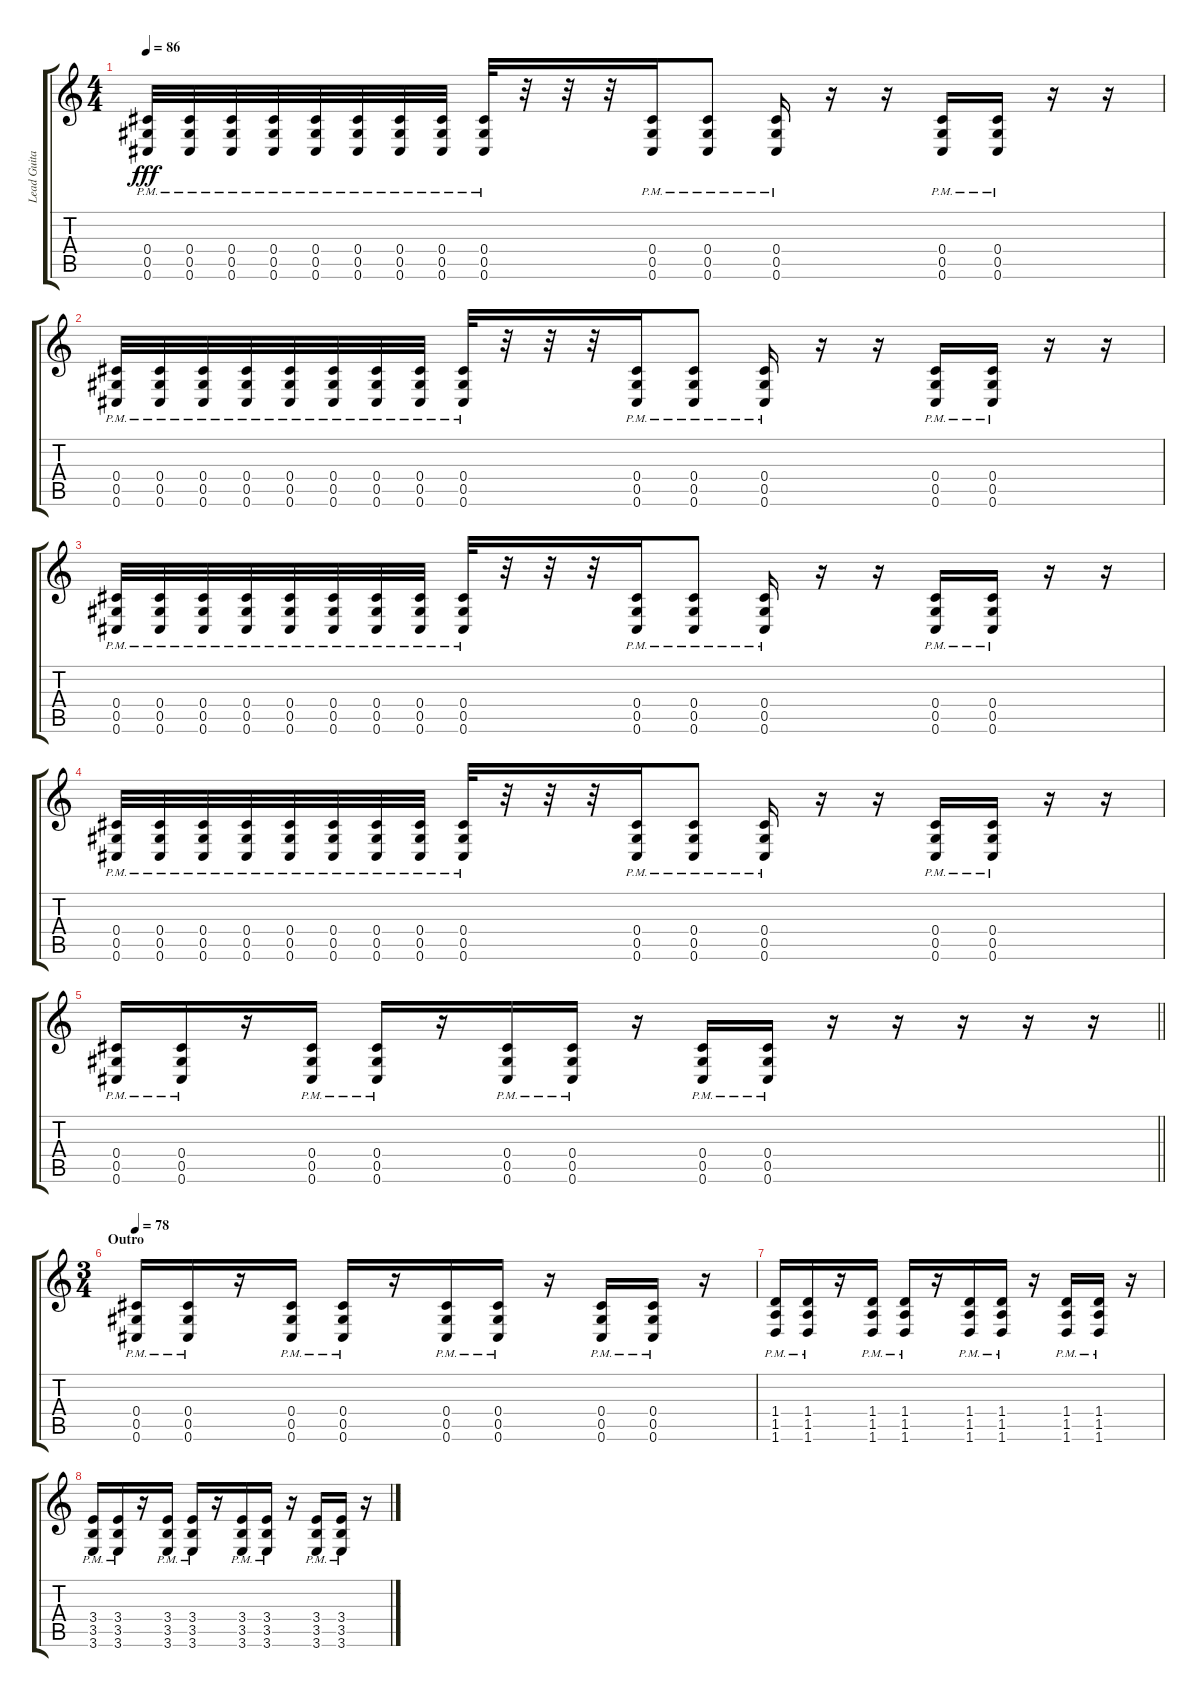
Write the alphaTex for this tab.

\track ("Lead Guitar" "Lead Guita") {instrument overdrivenguitar}
\staff {score tabs}
\tuning (Eb4 Bb3 Gb3 Db3 Ab2 Db2) {hide}
\ts (4 4)
\tempo 86
\clef g2
\ks c
(0.4{pm} 0.5{pm} 0.6{pm}).32{dy fff} (0.4{pm} 0.5{pm} 0.6{pm}).32 (0.4{pm} 0.5{pm} 0.6{pm}).32 (0.4{pm} 0.5{pm} 0.6{pm}).32 (0.4{pm} 0.5{pm} 0.6{pm}).32 (0.4{pm} 0.5{pm} 0.6{pm}).32 (0.4{pm} 0.5{pm} 0.6{pm}).32 (0.4{pm} 0.5{pm} 0.6{pm}).32 (0.4{pm} 0.5{pm} 0.6{pm}).32 r.32 r.32 r.32 (0.4{pm} 0.5{pm} 0.6{pm}).16 (0.4{pm} 0.5{pm} 0.6{pm}).8 (0.4{pm} 0.5{pm} 0.6{pm}).16 r.16 r.16 (0.4{pm} 0.5{pm} 0.6{pm}).16 (0.4{pm} 0.5{pm} 0.6{pm}).16 r.16 r.16 |
(0.4{pm} 0.5{pm} 0.6{pm}).32 (0.4{pm} 0.5{pm} 0.6{pm}).32 (0.4{pm} 0.5{pm} 0.6{pm}).32 (0.4{pm} 0.5{pm} 0.6{pm}).32 (0.4{pm} 0.5{pm} 0.6{pm}).32 (0.4{pm} 0.5{pm} 0.6{pm}).32 (0.4{pm} 0.5{pm} 0.6{pm}).32 (0.4{pm} 0.5{pm} 0.6{pm}).32 (0.4{pm} 0.5{pm} 0.6{pm}).32 r.32 r.32 r.32 (0.4{pm} 0.5{pm} 0.6{pm}).16 (0.4{pm} 0.5{pm} 0.6{pm}).8 (0.4{pm} 0.5{pm} 0.6{pm}).16 r.16 r.16 (0.4{pm} 0.5{pm} 0.6{pm}).16 (0.4{pm} 0.5{pm} 0.6{pm}).16 r.16 r.16 |
(0.4{pm} 0.5{pm} 0.6{pm}).32 (0.4{pm} 0.5{pm} 0.6{pm}).32 (0.4{pm} 0.5{pm} 0.6{pm}).32 (0.4{pm} 0.5{pm} 0.6{pm}).32 (0.4{pm} 0.5{pm} 0.6{pm}).32 (0.4{pm} 0.5{pm} 0.6{pm}).32 (0.4{pm} 0.5{pm} 0.6{pm}).32 (0.4{pm} 0.5{pm} 0.6{pm}).32 (0.4{pm} 0.5{pm} 0.6{pm}).32 r.32 r.32 r.32 (0.4{pm} 0.5{pm} 0.6{pm}).16 (0.4{pm} 0.5{pm} 0.6{pm}).8 (0.4{pm} 0.5{pm} 0.6{pm}).16 r.16 r.16 (0.4{pm} 0.5{pm} 0.6{pm}).16 (0.4{pm} 0.5{pm} 0.6{pm}).16 r.16 r.16 |
(0.4{pm} 0.5{pm} 0.6{pm}).32 (0.4{pm} 0.5{pm} 0.6{pm}).32 (0.4{pm} 0.5{pm} 0.6{pm}).32 (0.4{pm} 0.5{pm} 0.6{pm}).32 (0.4{pm} 0.5{pm} 0.6{pm}).32 (0.4{pm} 0.5{pm} 0.6{pm}).32 (0.4{pm} 0.5{pm} 0.6{pm}).32 (0.4{pm} 0.5{pm} 0.6{pm}).32 (0.4{pm} 0.5{pm} 0.6{pm}).32 r.32 r.32 r.32 (0.4{pm} 0.5{pm} 0.6{pm}).16 (0.4{pm} 0.5{pm} 0.6{pm}).8 (0.4{pm} 0.5{pm} 0.6{pm}).16 r.16 r.16 (0.4{pm} 0.5{pm} 0.6{pm}).16 (0.4{pm} 0.5{pm} 0.6{pm}).16 r.16 r.16 |
\barLineRight lightlight
(0.4{pm} 0.5{pm} 0.6{pm}).16 (0.4{pm} 0.5{pm} 0.6{pm}).16 r.16 (0.4{pm} 0.5{pm} 0.6{pm}).16 (0.4{pm} 0.5{pm} 0.6{pm}).16 r.16 (0.4{pm} 0.5{pm} 0.6{pm}).16 (0.4{pm} 0.5{pm} 0.6{pm}).16 r.16 (0.4{pm} 0.5{pm} 0.6{pm}).16 (0.4{pm} 0.5{pm} 0.6{pm}).16 r.16 r.16 r.16 r.16 r.16 |
\ts (3 4)
\section ("" "Outro")
\tempo 78
(0.4{pm} 0.5{pm} 0.6{pm}).16 (0.4{pm} 0.5{pm} 0.6{pm}).16 r.16 (0.4{pm} 0.5{pm} 0.6{pm}).16 (0.4{pm} 0.5{pm} 0.6{pm}).16 r.16 (0.4{pm} 0.5{pm} 0.6{pm}).16 (0.4{pm} 0.5{pm} 0.6{pm}).16 r.16 (0.4{pm} 0.5{pm} 0.6{pm}).16 (0.4{pm} 0.5{pm} 0.6{pm}).16 r.16 |
(1.4{pm} 1.5{pm} 1.6{pm}).16 (1.4{pm} 1.5{pm} 1.6{pm}).16 r.16 (1.4{pm} 1.5{pm} 1.6{pm}).16 (1.4{pm} 1.5{pm} 1.6{pm}).16 r.16 (1.4{pm} 1.5{pm} 1.6{pm}).16 (1.4{pm} 1.5{pm} 1.6{pm}).16 r.16 (1.4{pm} 1.5{pm} 1.6{pm}).16 (1.4{pm} 1.5{pm} 1.6{pm}).16 r.16 |
(3.4{pm} 3.5{pm} 3.6{pm}).16 (3.4{pm} 3.5{pm} 3.6{pm}).16 r.16 (3.4{pm} 3.5{pm} 3.6{pm}).16 (3.4{pm} 3.5{pm} 3.6{pm}).16 r.16 (3.4{pm} 3.5{pm} 3.6{pm}).16 (3.4{pm} 3.5{pm} 3.6{pm}).16 r.16 (3.4{pm} 3.5{pm} 3.6{pm}).16 (3.4{pm} 3.5{pm} 3.6{pm}).16 r.16
